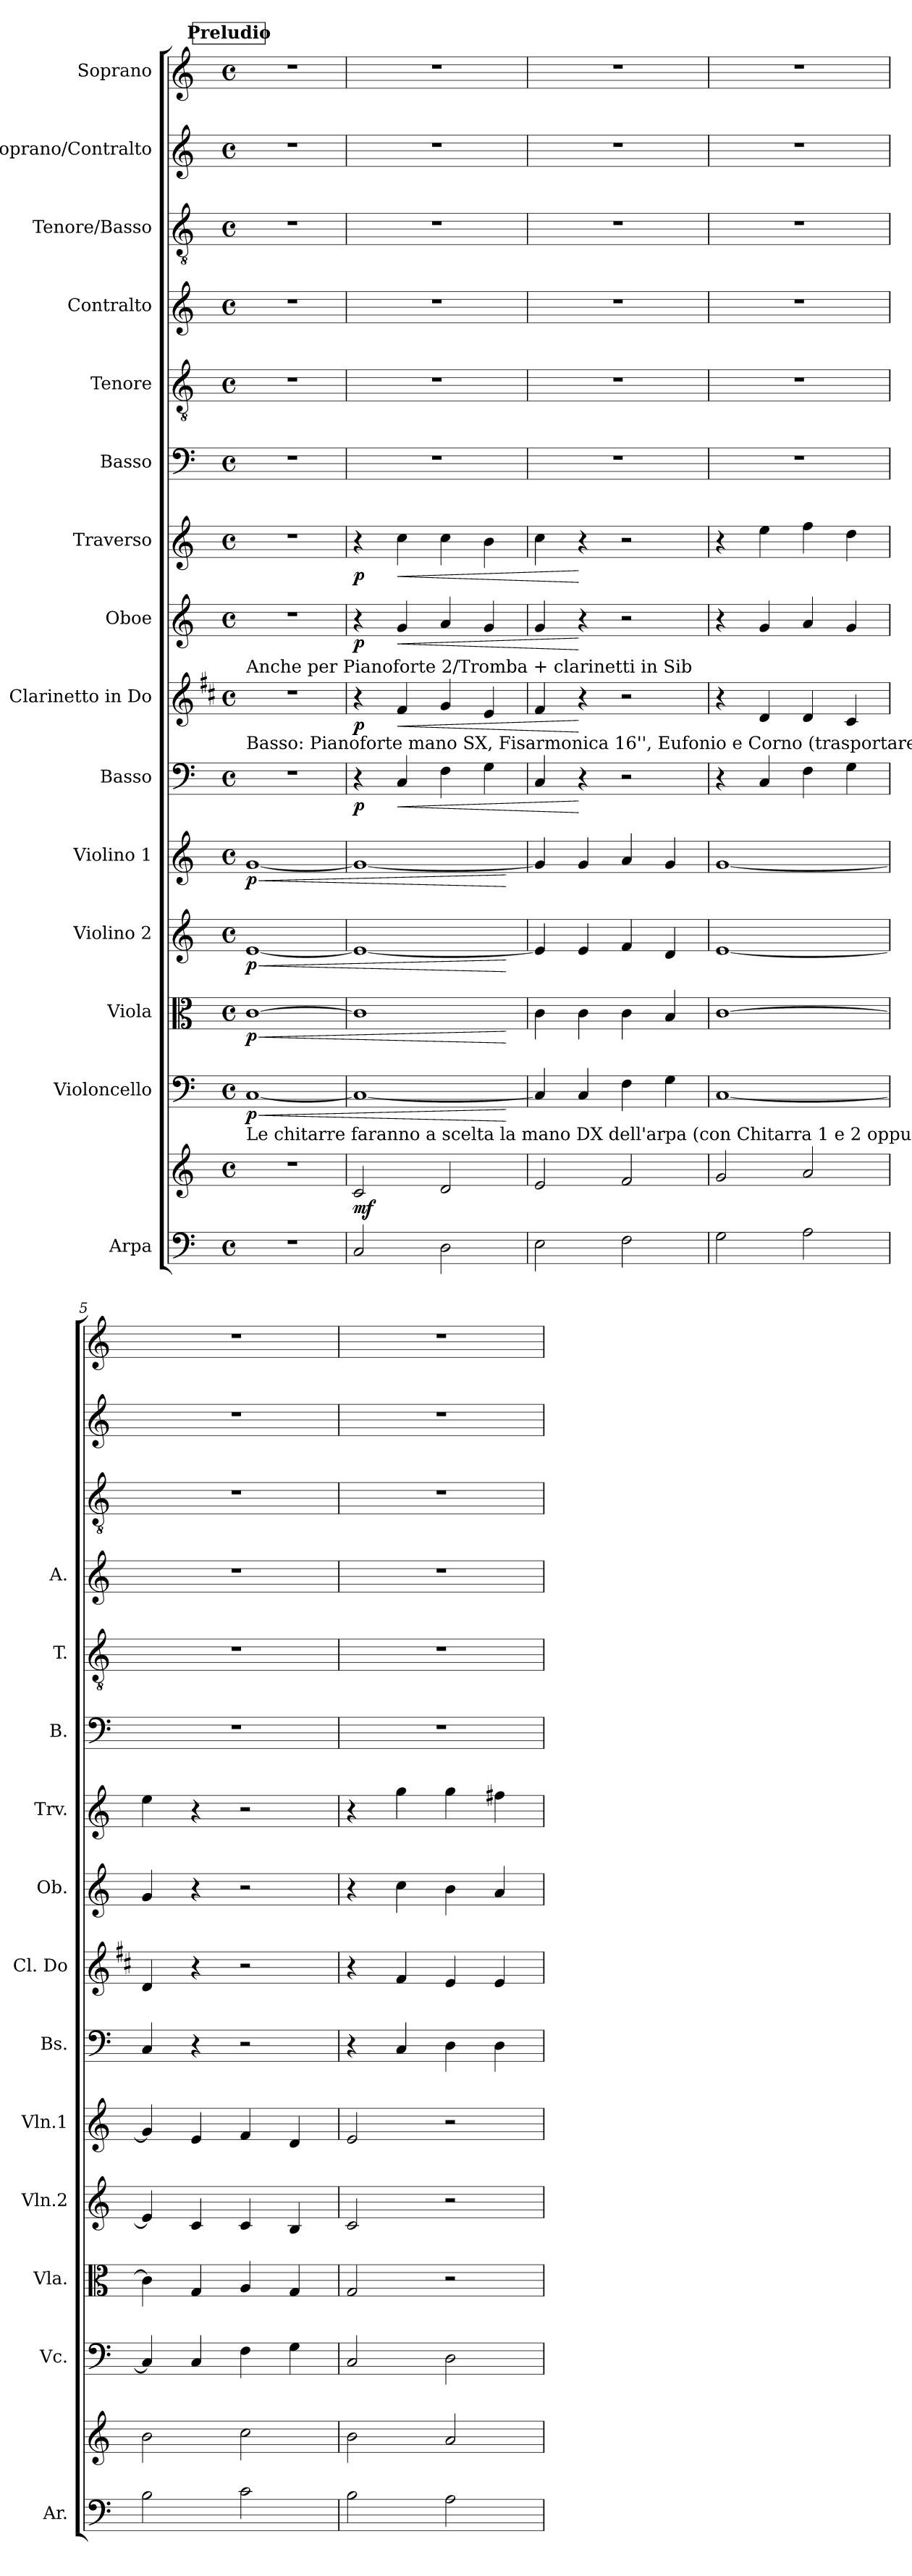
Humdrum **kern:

**kern	**kern	**dynam	**kern	**dynam	**kern	**dynam	**kern	**dynam	**kern	**dynam	**kern	**dynam	**kern	**dynam	**kern	**dynam	**kern	**dynam	**kern	**kern	**kern	**kern	**kern	**kern
*part15	*part15	*part15	*part14	*part14	*part13	*part13	*part12	*part12	*part11	*part11	*part10	*part10	*part9	*part9	*part8	*part8	*part7	*part7	*part6	*part5	*part4	*part3	*part2	*part1
*staff16	*staff15	*staff15/16	*staff14	*staff14	*staff13	*staff13	*staff12	*staff12	*staff11	*staff11	*staff10	*staff10	*staff9	*staff9	*staff8	*staff8	*staff7	*staff7	*staff6	*staff5	*staff4	*staff3	*staff2	*staff1
*I"Arpa	*	*	*I"Violoncello	*	*I"Viola	*	*I"Violino 2	*	*I"Violino 1	*	*I"Basso	*	*I"Clarinetto in Do	*	*I"Oboe	*	*I"Traverso	*	*I"Basso	*I"Tenore	*I"Contralto	*I"Tenore/Basso	*I"Soprano/Contralto	*I"Soprano
*I'Ar.	*	*	*I'Vc.	*	*I'Vla.	*	*I'Vln.2	*	*I'Vln.1	*	*I'Bs.	*	*I'Cl. Do	*	*I'Ob.	*	*I'Trv.	*	*I'B.	*I'T.	*I'A.	*	*	*
*clefF4	*clefG2	*	*clefF4	*	*clefC3	*	*clefG2	*	*clefG2	*	*clefF4	*	*clefG2	*	*clefG2	*	*clefG2	*	*clefF4	*clefGv2	*clefG2	*clefGv2	*clefG2	*clefG2
*	*	*	*	*	*	*	*	*	*	*	*ITrd7c12	*	*ITrd1c2	*	*	*	*	*	*	*	*	*	*	*
*k[]	*k[]	*	*k[]	*	*k[]	*	*k[]	*	*k[]	*	*k[]	*	*k[]	*	*k[]	*	*k[]	*	*k[]	*k[]	*k[]	*k[]	*k[]	*k[]
*M4/4	*M4/4	*	*M4/4	*	*M4/4	*	*M4/4	*	*M4/4	*	*M4/4	*	*M4/4	*	*M4/4	*	*M4/4	*	*M4/4	*M4/4	*M4/4	*M4/4	*M4/4	*M4/4
*met(c)	*met(c)	*	*met(c)	*	*met(c)	*	*met(c)	*	*met(c)	*	*met(c)	*	*met(c)	*	*met(c)	*	*met(c)	*	*met(c)	*met(c)	*met(c)	*met(c)	*met(c)	*met(c)
!!LO:REH:place=s1:a:B:fs=14:t=Preludio
=1	=1	=1	=1	=1	=1	=1	=1	=1	=1	=1	=1	=1	=1	=1	=1	=1	=1	=1	=1	=1	=1	=1	=1	=1
!	!	!	!	!	!	!	!	!	!	!	!	!	!LO:TX:a:t=Anche per Pianoforte 2/Tromba + clarinetti in Sib	!	!	!	!	!	!	!	!	!	!	!
!	!	!	!	!	!	!	!	!	!	!	!LO:TX:a:t=Basso&colon; Pianoforte mano SX, Fisarmonica 16'', Eufonio e Corno (trasportare in chiave violino)	!	!	!	!	!	!	!	!	!	!	!	!	!
!	!LO:TX:a:t=Le chitarre faranno a scelta la mano DX dell'arpa (con Chitarra 1 e 2 oppure accordi)	!	!	!	!	!	!	!	!	!	!	!	!	!	!	!	!	!	!	!	!	!	!	!
!	!	!	!	!LO:HP:b	!	!LO:HP:b	!	!LO:HP:b	!	!LO:HP:b	!	!	!	!	!	!	!	!	!	!	!	!	!	!
!	!	!	!	!LO:DY:n=1:b	!	!LO:DY:n=1:b	!	!LO:DY:n=1:b	!	!LO:DY:n=1:b	!	!	!	!	!	!	!	!	!	!	!	!	!	!
1r	1r	.	[1C	< p	[1c	< p	[1e	< p	[1g	< p	1r	.	1r	.	1r	.	1r	.	1r	1r	1r	1r	1r	1r
=2	=2	=2	=2	=2	=2	=2	=2	=2	=2	=2	=2	=2	=2	=2	=2	=2	=2	=2	=2	=2	=2	=2	=2	=2
!	!	!LO:DY:b	!	!	!	!	!	!	!	!	!	!LO:DY:b	!	!LO:DY:b	!	!LO:DY:b	!	!LO:DY:b	!	!	!	!	!	!
2C/	2c/	mf	1C_	.	1c]	.	1e_	.	1g_	.	4r	p	4r	p	4r	p	4r	p	1r	1r	1r	1r	1r	1r
!	!	!	!	!	!	!	!	!	!	!	!	!LO:HP:b	!	!LO:HP:b	!	!LO:HP:b	!	!LO:HP:b	!	!	!	!	!	!
.	.	.	.	.	.	.	.	.	.	.	4CC/	<	4e/	<	4g/	<	4cc\	<	.	.	.	.	.	.
2D\	2d/	.	.	.	.	.	.	.	.	.	4FF\	.	4f/	.	4a/	.	4cc\	.	.	.	.	.	.	.
.	.	.	.	.	.	.	.	.	.	.	4GG\	.	4d/	.	4g/	.	4b\	.	.	.	.	.	.	.
.	.	.	.	[	.	[	.	[	.	[	.	.	.	.	.	.	.	.	.	.	.	.	.	.
=3	=3	=3	=3	=3	=3	=3	=3	=3	=3	=3	=3	=3	=3	=3	=3	=3	=3	=3	=3	=3	=3	=3	=3	=3
2E\	2e/	.	4C/]	.	4c\	.	4e/]	.	4g/]	.	4CC/	.	4e/	.	4g/	.	4cc\	.	1r	1r	1r	1r	1r	1r
.	.	.	4C/	.	4c\	.	4e/	.	4g/	.	4r	[	4r	[	4r	[	4r	[	.	.	.	.	.	.
2F\	2f/	.	4F\	.	4c\	.	4f/	.	4a/	.	2r	.	2r	.	2r	.	2r	.	.	.	.	.	.	.
.	.	.	4G\	.	4B/	.	4d/	.	4g/	.	.	.	.	.	.	.	.	.	.	.	.	.	.	.
=4	=4	=4	=4	=4	=4	=4	=4	=4	=4	=4	=4	=4	=4	=4	=4	=4	=4	=4	=4	=4	=4	=4	=4	=4
2G\	2g/	.	[1C	.	[1c	.	[1e	.	[1g	.	4r	.	4r	.	4r	.	4r	.	1r	1r	1r	1r	1r	1r
.	.	.	.	.	.	.	.	.	.	.	4CC/	.	4c/	.	4g/	.	4ee\	.	.	.	.	.	.	.
2A\	2a/	.	.	.	.	.	.	.	.	.	4FF\	.	4c/	.	4a/	.	4ff\	.	.	.	.	.	.	.
.	.	.	.	.	.	.	.	.	.	.	4GG\	.	4B/	.	4g/	.	4dd\	.	.	.	.	.	.	.
=5	=5	=5	=5	=5	=5	=5	=5	=5	=5	=5	=5	=5	=5	=5	=5	=5	=5	=5	=5	=5	=5	=5	=5	=5
2B\	2b\	.	4C/]	.	4c\]	.	4e/]	.	4g/]	.	4CC/	.	4c/	.	4g/	.	4ee\	.	1r	1r	1r	1r	1r	1r
.	.	.	4C/	.	4G/	.	4c/	.	4e/	.	4r	.	4r	.	4r	.	4r	.	.	.	.	.	.	.
2c\	2cc\	.	4F\	.	4A/	.	4c/	.	4f/	.	2r	.	2r	.	2r	.	2r	.	.	.	.	.	.	.
.	.	.	4G\	.	4G/	.	4B/	.	4d/	.	.	.	.	.	.	.	.	.	.	.	.	.	.	.
=6	=6	=6	=6	=6	=6	=6	=6	=6	=6	=6	=6	=6	=6	=6	=6	=6	=6	=6	=6	=6	=6	=6	=6	=6
2B\	2b\	.	2C/	.	2G/	.	2c/	.	2e/	.	4r	.	4r	.	4r	.	4r	.	1r	1r	1r	1r	1r	1r
.	.	.	.	.	.	.	.	.	.	.	4CC/	.	4e/	.	4cc\	.	4gg\	.	.	.	.	.	.	.
2A\	2a/	.	2D\	.	2r	.	2r	.	2r	.	4DD\	.	4d/	.	4b\	.	4gg\	.	.	.	.	.	.	.
.	.	.	.	.	.	.	.	.	.	.	4DD\	.	4d/	.	4a/	.	4ff#X\	.	.	.	.	.	.	.
=	=	=	=	=	=	=	=	=	=	=	=	=	=	=	=	=	=	=	=	=	=	=	=	=
*-	*-	*-	*-	*-	*-	*-	*-	*-	*-	*-	*-	*-	*-	*-	*-	*-	*-	*-	*-	*-	*-	*-	*-	*-
